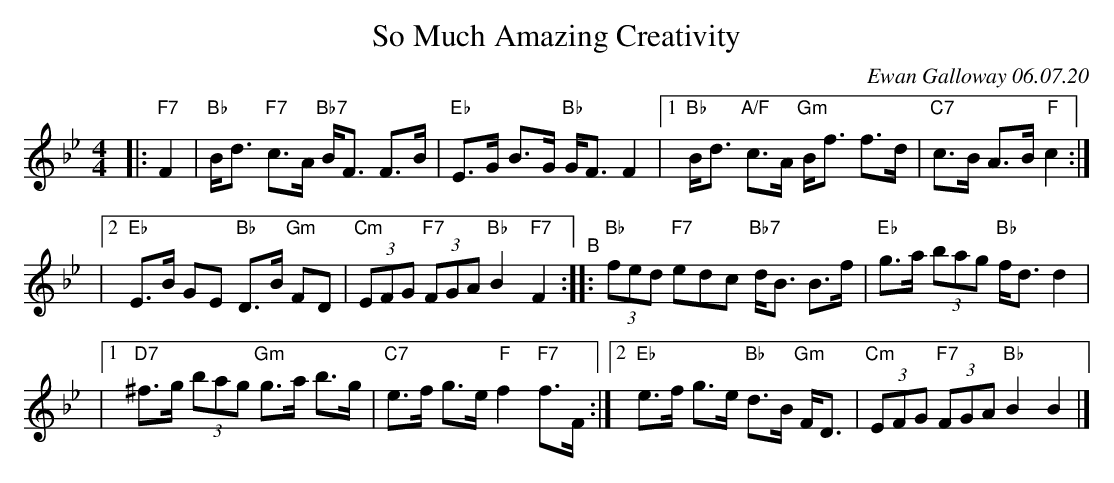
X:1
T: So Much Amazing Creativity
C: Ewan Galloway 06.07.20
M: 4/4
L: 1/8
K: Bb
|: "F7"F2 |\
"Bb"B<d "F7"c>A "Bb7"B<F F>B | "Eb"E>G B>G "Bb"G<F F2 |\
[1 "Bb"B<d "A/F"c>A "Gm"B<f f>d | "C7"c>B A>B "F"c2 :|
|[2 "Eb"E>B GE "Bb"D>B "Gm"FD | "Cm"(3EFG "F7"(3FGA "Bb"B2 "F7"F2 "^B"::\
"Bb"(3fed "F7"edc "Bb7"d<B B>f | "Eb"g>a (3bag "Bb"f<d d2 |
|[1 "D7"^f>g (3bag "Gm"g>a b>g | "C7"e>f g>e "F"f2 "F7"f>F \
:|[2 "Eb"e>f g>e "Bb"d>B "Gm"F<D | "Cm"(3EFG "F7"(3FGA "Bb"B2 B2 |]
